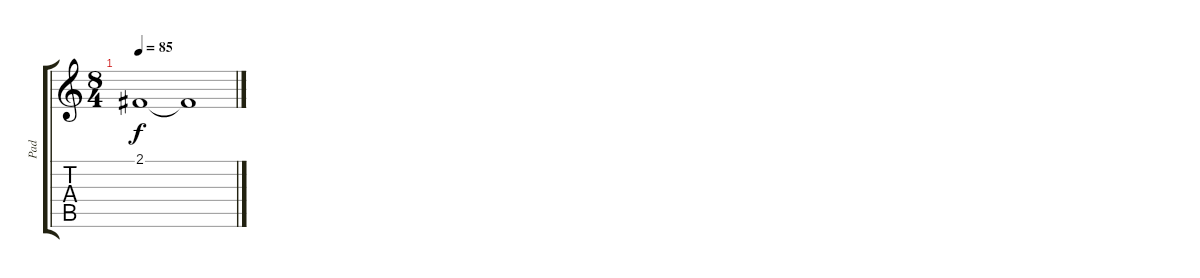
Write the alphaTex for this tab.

\track ("Pad" "Pad") {instrument pad8sweep}
\staff {score tabs}
\tuning (E4 B3 G3 D3 A2 E2) {hide}
\ts (8 4)
\tempo 85
\clef g2
\ks c
2.1.1{dy f} 2.1{t}.1
